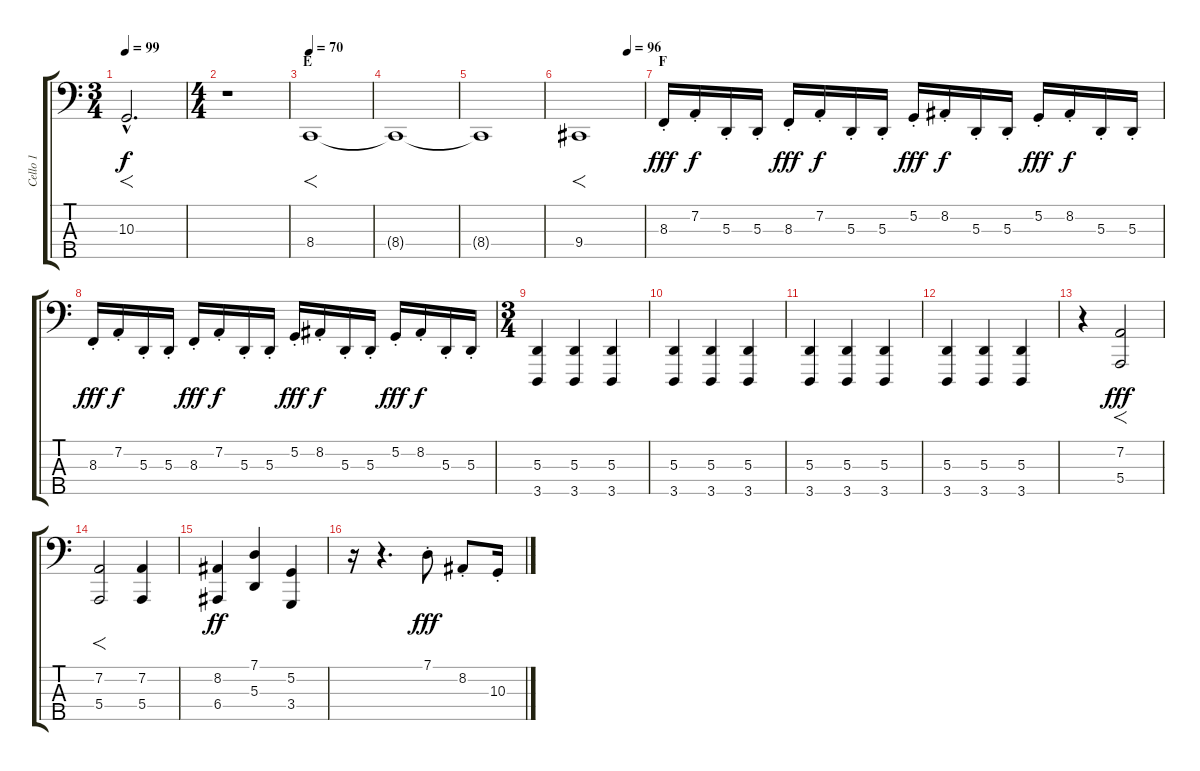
\track ("Cello 1" "Cello 1") {instrument cello}
\staff {score tabs}
\tuning (G2 D2 A1 E1 B0) {hide}
\ts (3 4)
\tempo 99
\clef f4
\ks c
10.3{hac}.2{f d dy f} |
\ts (4 4)
r.1 |
\section ("" "E")
\tempo 70
8.4.1{f} |
8.4{t}.1 |
8.4{t}.1 |
\tempo (96 0.75)
9.4.1{f} |
\section ("" "F")
8.3{st}.16{dy fff} 7.2{st}.16{dy f} 5.3{st}.16 5.3{st}.16 8.3{st}.16{dy fff} 7.2{st}.16{dy f} 5.3{st}.16 5.3{st}.16 5.2{st}.16{dy fff} 8.2{st}.16{dy f} 5.3{st}.16 5.3{st}.16 5.2{st}.16{dy fff} 8.2{st}.16{dy f} 5.3{st}.16 5.3{st}.16 |
8.3{st}.16{dy fff} 7.2{st}.16{dy f} 5.3{st}.16 5.3{st}.16 8.3{st}.16{dy fff} 7.2{st}.16{dy f} 5.3{st}.16 5.3{st}.16 5.2{st}.16{dy fff} 8.2{st}.16{dy f} 5.3{st}.16 5.3{st}.16 5.2{st}.16{dy fff} 8.2{st}.16{dy f} 5.3{st}.16 5.3{st}.16 |
\ts (3 4)
(5.3 3.5).4 (5.3 3.5).4 (5.3 3.5).4 |
(5.3 3.5).4 (5.3 3.5).4 (5.3 3.5).4 |
(5.3 3.5).4 (5.3 3.5).4 (5.3 3.5).4 |
(5.3 3.5).4 (5.3 3.5).4 (5.3 3.5).4 |
r.4 (7.2 5.4).2{f dy fff} |
(7.2 5.4).2{f} (7.2 5.4).4 |
(8.2 6.4).4{dy ff} (7.1 5.3).4 (5.2 3.4).4 |
r.16 r.4{d} 7.1{st}.8{dy fff} 8.2{st}.8 10.3{st}.16
